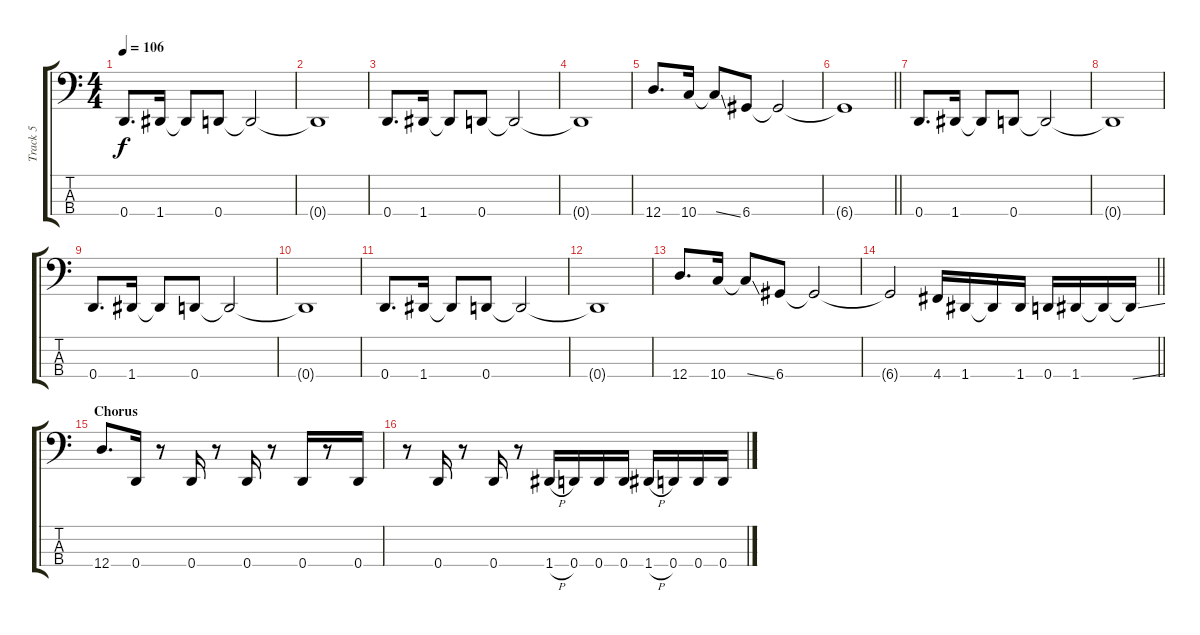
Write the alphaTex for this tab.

\track ("Track 5" "Track 5") {instrument electricbassfinger}
\staff {score tabs}
\tuning (G2 D2 A1 D1) {hide}
\ts (4 4)
\tempo 106
\clef f4
\ks c
0.4.8{d dy f} 1.4.16 1.4{t}.8 0.4.8 0.4{t}.2 |
0.4{t}.1 |
0.4.8{d} 1.4.16 1.4{t}.8 0.4.8 0.4{t}.2 |
0.4{t}.1 |
12.4.8{d} 10.4.16 10.4{ss t}.8 6.4.8 6.4{t}.2 |
\barLineRight lightlight
6.4{t}.1 |
\section ("" "")
0.4.8{d} 1.4.16 1.4{t}.8 0.4.8 0.4{t}.2 |
0.4{t}.1 |
0.4.8{d} 1.4.16 1.4{t}.8 0.4.8 0.4{t}.2 |
0.4{t}.1 |
0.4.8{d} 1.4.16 1.4{t}.8 0.4.8 0.4{t}.2 |
0.4{t}.1 |
12.4.8{d} 10.4.16 10.4{ss t}.8 6.4.8 6.4{t}.2 |
\barLineRight lightlight
6.4{t}.2 4.4.16 1.4.16 1.4{t}.16 1.4.16 0.4.16 1.4.16 1.4{t}.16 1.4{ss t}.16 |
\section ("" "Chorus")
12.4.8{d} 0.4.16 r.8 0.4.16 r.8 0.4.16 r.8 0.4.16 r.8 0.4.16 |
r.8 0.4.16 r.8 0.4.16 r.8 1.4{h}.16 0.4.16 0.4.16 0.4.16 1.4{h}.16 0.4.16 0.4.16 0.4{ss}.16
